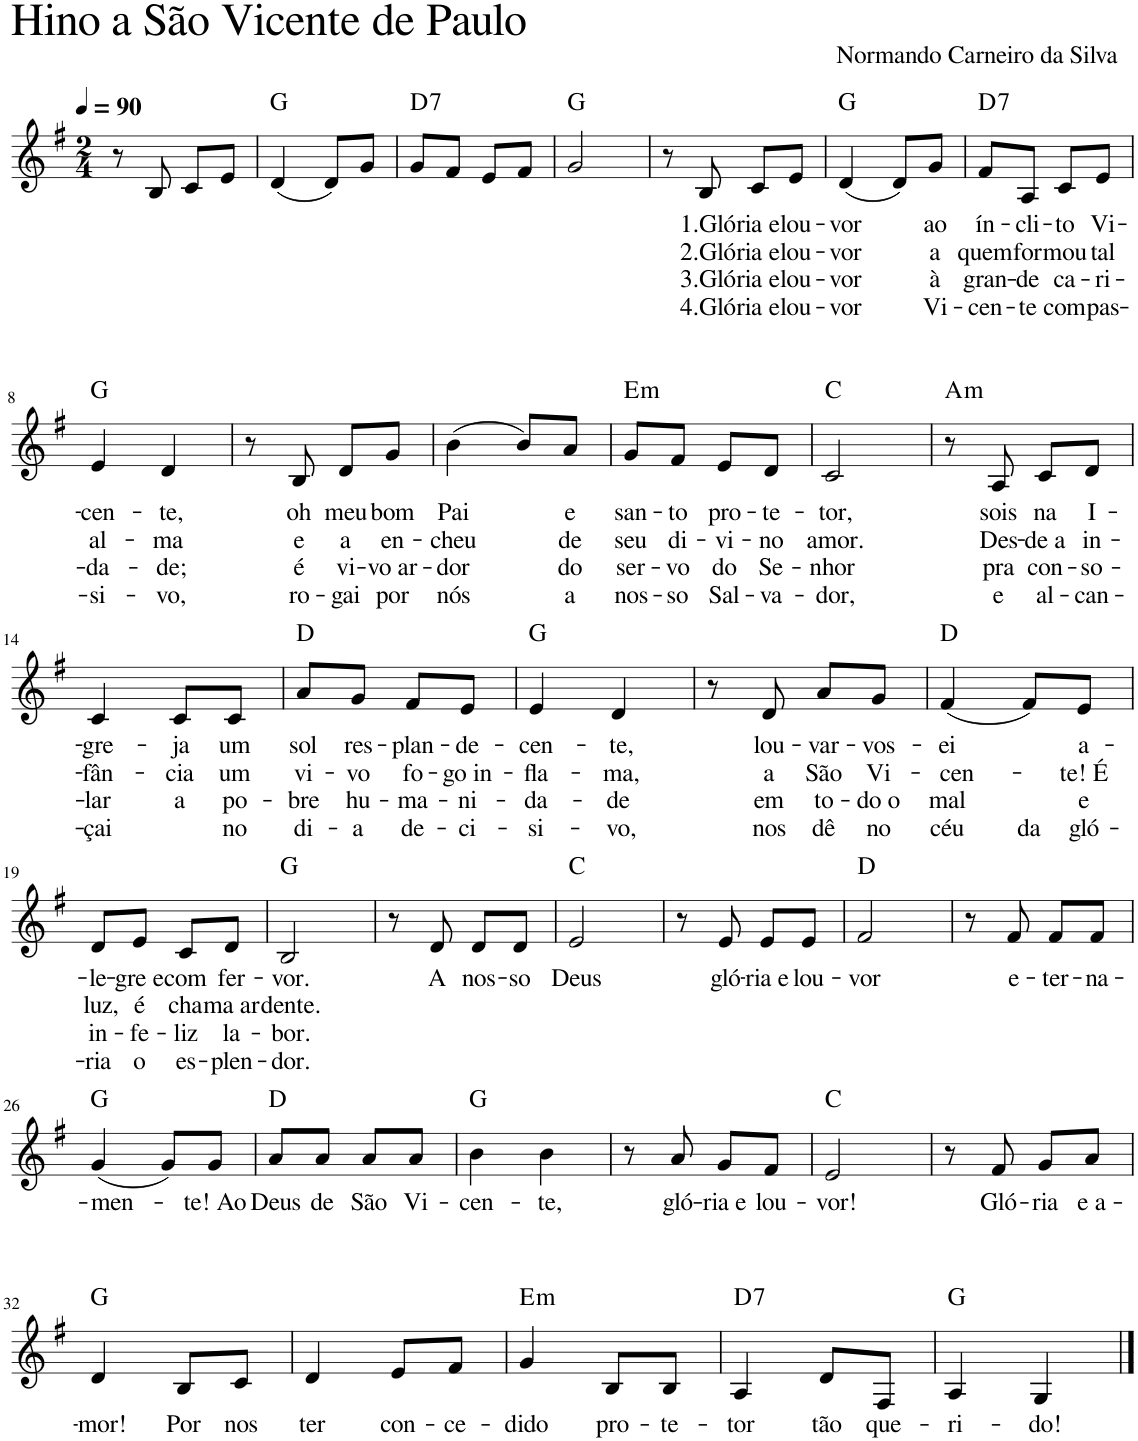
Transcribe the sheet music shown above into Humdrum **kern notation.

**kern	**text	**text	**text	**text	**harte
*part1	*part1	*part1	*part1	*part1	*part1
*staff1	*staff1	*staff1	*staff1	*staff1	*
*I"Voz	*	*	*	*	*
*I'Vo.	*	*	*	*	*
!!LO:PB:g=z
*clefG2	*	*	*	*	*
*k[f#]	*	*	*	*	*
*M2/4	*	*	*	*	*
*MM90	*	*	*	*	*
=1	=1	=1	=1	=1	=1
!LO:TX:a:t=Hino a São Vicente de Paulo	!	!	!	!	!
!LO:TX:a:t=Normando Carneiro da Silva	!	!	!	!	!
8r	.	.	.	.	.
8B/	.	.	.	.	.
8c/L	.	.	.	.	.
8e/J	.	.	.	.	.
=2	=2	=2	=2	=2	=2
(4d/	.	.	.	.	G:maj
8d/L)	.	.	.	.	.
8g/J	.	.	.	.	.
=3	=3	=3	=3	=3	=3
!	!	!	!	!	!LO:H:kt=7
8g/L	.	.	.	.	D:7
8f#/J	.	.	.	.	.
8e/L	.	.	.	.	.
8f#/J	.	.	.	.	.
=4	=4	=4	=4	=4	=4
2g/	.	.	.	.	G:maj
=5	=5	=5	=5	=5	=5
8r	.	.	.	.	.
!	!LO:LY:b	!LO:LY:b	!LO:LY:b	!LO:LY:b	!
8B/	1.Gló-	2.Gló-	3.Gló-	4.Gló-	.
!	!LO:LY:b	!LO:LY:b	!LO:LY:b	!LO:LY:b	!
8c/L	-ria e	-ria e	-ria e	-ria e	.
!	!LO:LY:b	!LO:LY:b	!LO:LY:b	!LO:LY:b	!
8e/J	lou-	lou-	lou-	lou-	.
=6	=6	=6	=6	=6	=6
!	!LO:LY:b	!LO:LY:b	!LO:LY:b	!LO:LY:b	!
(4d/	-vor	-vor	-vor	-vor	G:maj
8d/L)	.	.	.	.	.
!	!LO:LY:b	!LO:LY:b	!LO:LY:b	!LO:LY:b	!
8g/J	ao	a	à	Vi-	.
=7	=7	=7	=7	=7	=7
!	!LO:LY:b	!LO:LY:b	!LO:LY:b	!LO:LY:b	!LO:H:kt=7
8f#/L	ín-	quem	gran-	-cen-	D:7
!	!LO:LY:b	!LO:LY:b	!LO:LY:b	!LO:LY:b	!
8A/J	-cli-	for-	-de	-te	.
!	!LO:LY:b	!LO:LY:b	!LO:LY:b	!LO:LY:b	!
8c/L	-to	-mou	ca-	com-	.
!	!LO:LY:b	!LO:LY:b	!LO:LY:b	!LO:LY:b	!
8e/J	Vi-	tal	-ri-	-pas-	.
!!LO:LB:g=z
=8	=8	=8	=8	=8	=8
!	!LO:LY:b	!LO:LY:b	!LO:LY:b	!LO:LY:b	!
4e/	-cen-	al-	-da-	-si-	G:maj
!	!LO:LY:b	!LO:LY:b	!LO:LY:b	!LO:LY:b	!
4d/	-te,	-ma	-de;	-vo,	.
=9	=9	=9	=9	=9	=9
8r	.	.	.	.	.
!	!LO:LY:b	!LO:LY:b	!LO:LY:b	!LO:LY:b	!
8B/	oh	e	é	ro-	.
!	!LO:LY:b	!LO:LY:b	!LO:LY:b	!LO:LY:b	!
8d/L	meu	a	vi-	-gai	.
!	!LO:LY:b	!LO:LY:b	!LO:LY:b	!LO:LY:b	!
8g/J	bom	en-	-vo ar-	por	.
=10	=10	=10	=10	=10	=10
!	!LO:LY:b	!LO:LY:b	!LO:LY:b	!LO:LY:b	!
(4b\	Pai	-cheu	-dor	nós	.
8b/L)	.	.	.	.	.
!	!LO:LY:b	!LO:LY:b	!LO:LY:b	!LO:LY:b	!
8a/J	e	de	do	a	.
=11	=11	=11	=11	=11	=11
!	!LO:LY:b	!LO:LY:b	!LO:LY:b	!LO:LY:b	!LO:H:kt=m
8g/L	san-	seu	ser-	nos-	E:min
!	!LO:LY:b	!LO:LY:b	!LO:LY:b	!LO:LY:b	!
8f#/J	-to	di-	-vo	-so	.
!	!LO:LY:b	!LO:LY:b	!LO:LY:b	!LO:LY:b	!
8e/L	pro-	-vi-	do	Sal-	.
!	!LO:LY:b	!LO:LY:b	!LO:LY:b	!LO:LY:b	!
8d/J	-te-	-no	Se-	-va-	.
=12	=12	=12	=12	=12	=12
!	!LO:LY:b	!LO:LY:b	!LO:LY:b	!LO:LY:b	!
2c/	-tor,	amor.	-nhor	-dor,	C:maj
=13	=13	=13	=13	=13	=13
!	!	!	!	!	!LO:H:kt=m
8r	.	.	.	.	A:min
!	!LO:LY:b	!LO:LY:b	!LO:LY:b	!LO:LY:b	!
8A/	sois	Des-	pra	e	.
!	!LO:LY:b	!LO:LY:b	!LO:LY:b	!LO:LY:b	!
8c/L	na	-de a	con-	al-	.
!	!LO:LY:b	!LO:LY:b	!LO:LY:b	!LO:LY:b	!
8d/J	I-	in-	-so-	-can-	.
!!LO:LB:g=z
=14	=14	=14	=14	=14	=14
!	!LO:LY:b	!LO:LY:b	!LO:LY:b	!LO:LY:b	!
4c/	-gre-	-fân-	-lar	-çai	.
!	!LO:LY:b	!LO:LY:b	!LO:LY:b	!	!
8c/L	-ja	-cia	a	.	.
!	!LO:LY:b	!LO:LY:b	!LO:LY:b	!LO:LY:b	!
8c/J	um	um	po-	no	.
=15	=15	=15	=15	=15	=15
!	!LO:LY:b	!LO:LY:b	!LO:LY:b	!LO:LY:b	!
8a/L	sol	vi-	-bre	di-	D:maj
!	!LO:LY:b	!LO:LY:b	!LO:LY:b	!LO:LY:b	!
8g/J	res-	-vo	hu-	-a	.
!	!LO:LY:b	!LO:LY:b	!LO:LY:b	!LO:LY:b	!
8f#/L	-plan-	fo-	-ma-	de-	.
!	!LO:LY:b	!LO:LY:b	!LO:LY:b	!LO:LY:b	!
8e/J	-de-	-go in-	-ni-	-ci-	.
=16	=16	=16	=16	=16	=16
!	!LO:LY:b	!LO:LY:b	!LO:LY:b	!LO:LY:b	!
4e/	-cen-	-fla-	-da-	-si-	G:maj
!	!LO:LY:b	!LO:LY:b	!LO:LY:b	!LO:LY:b	!
4d/	-te,	-ma,	-de	-vo,	.
=17	=17	=17	=17	=17	=17
8r	.	.	.	.	.
!	!LO:LY:b	!LO:LY:b	!LO:LY:b	!LO:LY:b	!
8d/	lou-	a	em	nos	.
!	!LO:LY:b	!LO:LY:b	!LO:LY:b	!LO:LY:b	!
8a/L	-var-	São	to-	dê	.
!	!LO:LY:b	!LO:LY:b	!LO:LY:b	!LO:LY:b	!
8g/J	-vos-	Vi-	-do o	no	.
=18	=18	=18	=18	=18	=18
!	!LO:LY:b	!LO:LY:b	!LO:LY:b	!LO:LY:b	!
(4f#/	-ei	-cen-	mal	céu	D:maj
!	!	!	!	!LO:LY:b	!
8f#/L)	.	.	.	da	.
!	!LO:LY:b	!LO:LY:b	!LO:LY:b	!LO:LY:b	!
8e/J	a-	-te! É	e	gló-	.
!!LO:LB:g=z
=19	=19	=19	=19	=19	=19
!	!LO:LY:b	!LO:LY:b	!LO:LY:b	!LO:LY:b	!
8d/L	-le-	luz,	in-	-ria	.
!	!LO:LY:b	!LO:LY:b	!LO:LY:b	!LO:LY:b	!
8e/J	-gre e	é	-fe-	o	.
!	!LO:LY:b	!LO:LY:b	!LO:LY:b	!LO:LY:b	!
8c/L	com	cha-	-liz	es-	.
!	!LO:LY:b	!LO:LY:b	!LO:LY:b	!LO:LY:b	!
8d/J	fer-	-ma ar-	la-	-plen-	.
=20	=20	=20	=20	=20	=20
!	!LO:LY:b	!LO:LY:b	!LO:LY:b	!LO:LY:b	!
2B/	-vor.	-dente.	-bor.	-dor.	G:maj
=21	=21	=21	=21	=21	=21
8r	.	.	.	.	.
!	!LO:LY:b	!	!	!	!
8d/	A	.	.	.	.
!	!LO:LY:b	!	!	!	!
8d/L	nos-	.	.	.	.
!	!LO:LY:b	!	!	!	!
8d/J	-so	.	.	.	.
=22	=22	=22	=22	=22	=22
!	!LO:LY:b	!	!	!	!
2e/	Deus	.	.	.	C:maj
=23	=23	=23	=23	=23	=23
8r	.	.	.	.	.
!	!LO:LY:b	!	!	!	!
8e/	gló-	.	.	.	.
!	!LO:LY:b	!	!	!	!
8e/L	-ria e	.	.	.	.
!	!LO:LY:b	!	!	!	!
8e/J	lou-	.	.	.	.
=24	=24	=24	=24	=24	=24
!	!LO:LY:b	!	!	!	!
2f#/	-vor	.	.	.	D:maj
=25	=25	=25	=25	=25	=25
8r	.	.	.	.	.
!	!LO:LY:b	!	!	!	!
8f#/	e-	.	.	.	.
!	!LO:LY:b	!	!	!	!
8f#/L	-ter-	.	.	.	.
!	!LO:LY:b	!	!	!	!
8f#/J	-na-	.	.	.	.
!!LO:LB:g=z
=26	=26	=26	=26	=26	=26
!	!LO:LY:b	!	!	!	!
(4g/	-men-	.	.	.	G:maj
8g/L)	.	.	.	.	.
!	!LO:LY:b	!	!	!	!
8g/J	-te! Ao	.	.	.	.
=27	=27	=27	=27	=27	=27
!	!LO:LY:b	!	!	!	!
8a/L	Deus	.	.	.	D:maj
!	!LO:LY:b	!	!	!	!
8a/J	de	.	.	.	.
!	!LO:LY:b	!	!	!	!
8a/L	São	.	.	.	.
!	!LO:LY:b	!	!	!	!
8a/J	Vi-	.	.	.	.
=28	=28	=28	=28	=28	=28
!	!LO:LY:b	!	!	!	!
4b\	-cen-	.	.	.	G:maj
!	!LO:LY:b	!	!	!	!
4b\	-te,	.	.	.	.
=29	=29	=29	=29	=29	=29
8r	.	.	.	.	.
!	!LO:LY:b	!	!	!	!
8a/	gló-	.	.	.	.
!	!LO:LY:b	!	!	!	!
8g/L	-ria e	.	.	.	.
!	!LO:LY:b	!	!	!	!
8f#/J	lou-	.	.	.	.
=30	=30	=30	=30	=30	=30
!	!LO:LY:b	!	!	!	!
2e/	-vor!	.	.	.	C:maj
=31	=31	=31	=31	=31	=31
8r	.	.	.	.	.
!	!LO:LY:b	!	!	!	!
8f#/	Gló-	.	.	.	.
!	!LO:LY:b	!	!	!	!
8g/L	-ria	.	.	.	.
!	!LO:LY:b	!	!	!	!
8a/J	e a-	.	.	.	.
!!LO:LB:g=z
=32	=32	=32	=32	=32	=32
!	!LO:LY:b	!	!	!	!
4d/	-mor!	.	.	.	G:maj
!	!LO:LY:b	!	!	!	!
8B/L	Por	.	.	.	.
!	!LO:LY:b	!	!	!	!
8c/J	nos	.	.	.	.
=33	=33	=33	=33	=33	=33
!	!LO:LY:b	!	!	!	!
4d/	ter	.	.	.	.
!	!LO:LY:b	!	!	!	!
8e/L	con-	.	.	.	.
!	!LO:LY:b	!	!	!	!
8f#/J	-ce-	.	.	.	.
=34	=34	=34	=34	=34	=34
!	!LO:LY:b	!	!	!	!LO:H:kt=m
4g/	-dido	.	.	.	E:min
!	!LO:LY:b	!	!	!	!
8B/L	pro-	.	.	.	.
!	!LO:LY:b	!	!	!	!
8B/J	-te-	.	.	.	.
=35	=35	=35	=35	=35	=35
!	!LO:LY:b	!	!	!	!LO:H:kt=7
4A/	-tor	.	.	.	D:7
!	!LO:LY:b	!	!	!	!
8d/L	tão	.	.	.	.
!	!LO:LY:b	!	!	!	!
8F#/J	que-	.	.	.	.
=36	=36	=36	=36	=36	=36
!	!LO:LY:b	!	!	!	!
4A/	-ri-	.	.	.	G:maj
!	!LO:LY:b	!	!	!	!
4G/	-do!	.	.	.	.
==	==	==	==	==	==
*-	*-	*-	*-	*-	*-
